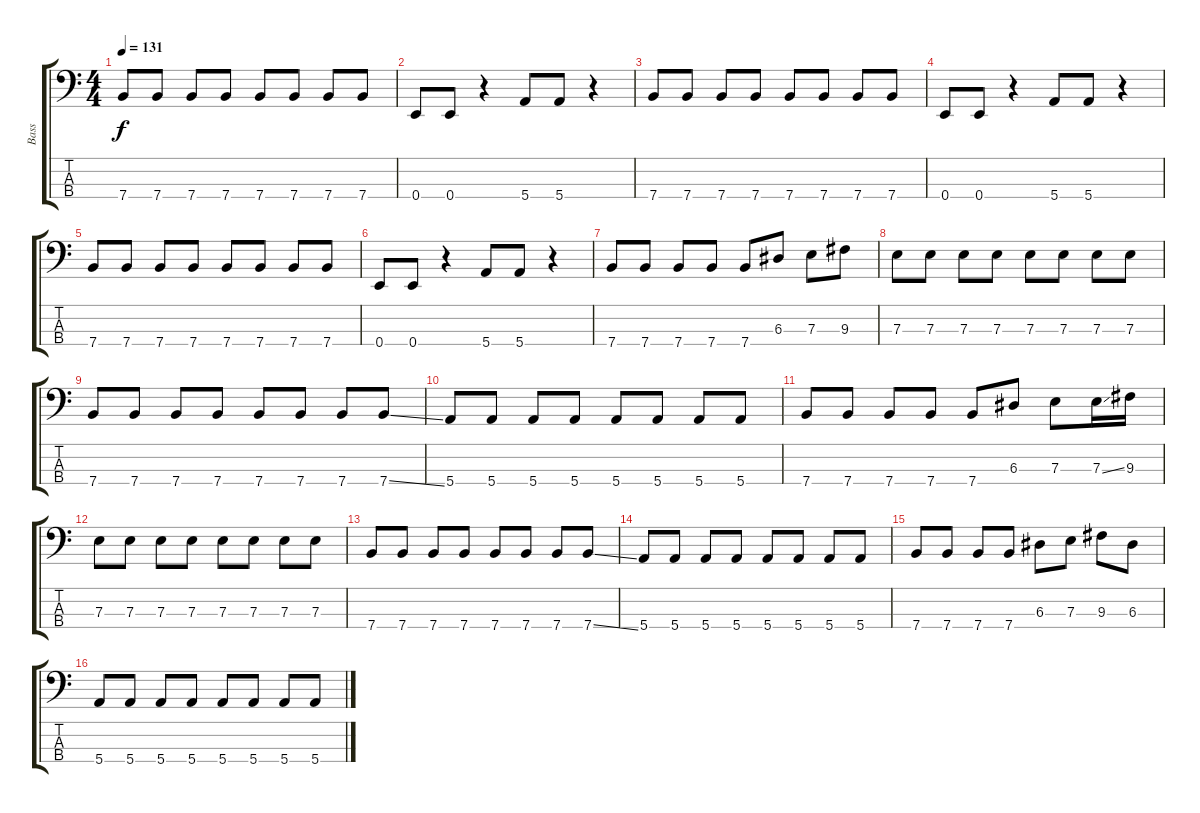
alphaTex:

\track ("Bass" "Bass") {instrument electricbasspick}
\staff {score tabs}
\tuning (G2 D2 A1 E1) {hide}
\ts (4 4)
\tempo 131
\clef f4
\ks c
7.4.8{dy f} 7.4.8 7.4.8 7.4.8 7.4.8 7.4.8 7.4.8 7.4.8 |
0.4.8 0.4.8 r.4 5.4.8 5.4.8 r.4 |
7.4.8 7.4.8 7.4.8 7.4.8 7.4.8 7.4.8 7.4.8 7.4.8 |
0.4.8 0.4.8 r.4 5.4.8 5.4.8 r.4 |
7.4.8 7.4.8 7.4.8 7.4.8 7.4.8 7.4.8 7.4.8 7.4.8 |
0.4.8 0.4.8 r.4 5.4.8 5.4.8 r.4 |
7.4.8 7.4.8 7.4.8 7.4.8 7.4.8 6.3.8 7.3.8 9.3.8 |
7.3.8 7.3.8 7.3.8 7.3.8 7.3.8 7.3.8 7.3.8 7.3.8 |
7.4.8 7.4.8 7.4.8 7.4.8 7.4.8 7.4.8 7.4.8 7.4{ss}.8 |
5.4.8 5.4.8 5.4.8 5.4.8 5.4.8 5.4.8 5.4.8 5.4.8 |
7.4.8 7.4.8 7.4.8 7.4.8 7.4.8 6.3.8 7.3.8 7.3{ss}.16 9.3.16 |
7.3.8 7.3.8 7.3.8 7.3.8 7.3.8 7.3.8 7.3.8 7.3.8 |
7.4.8 7.4.8 7.4.8 7.4.8 7.4.8 7.4.8 7.4.8 7.4{ss}.8 |
5.4.8 5.4.8 5.4.8 5.4.8 5.4.8 5.4.8 5.4.8 5.4.8 |
7.4.8 7.4.8 7.4.8 7.4.8 6.3.8 7.3.8 9.3.8 6.3.8 |
5.4.8 5.4.8 5.4.8 5.4.8 5.4.8 5.4.8 5.4.8 5.4.8
